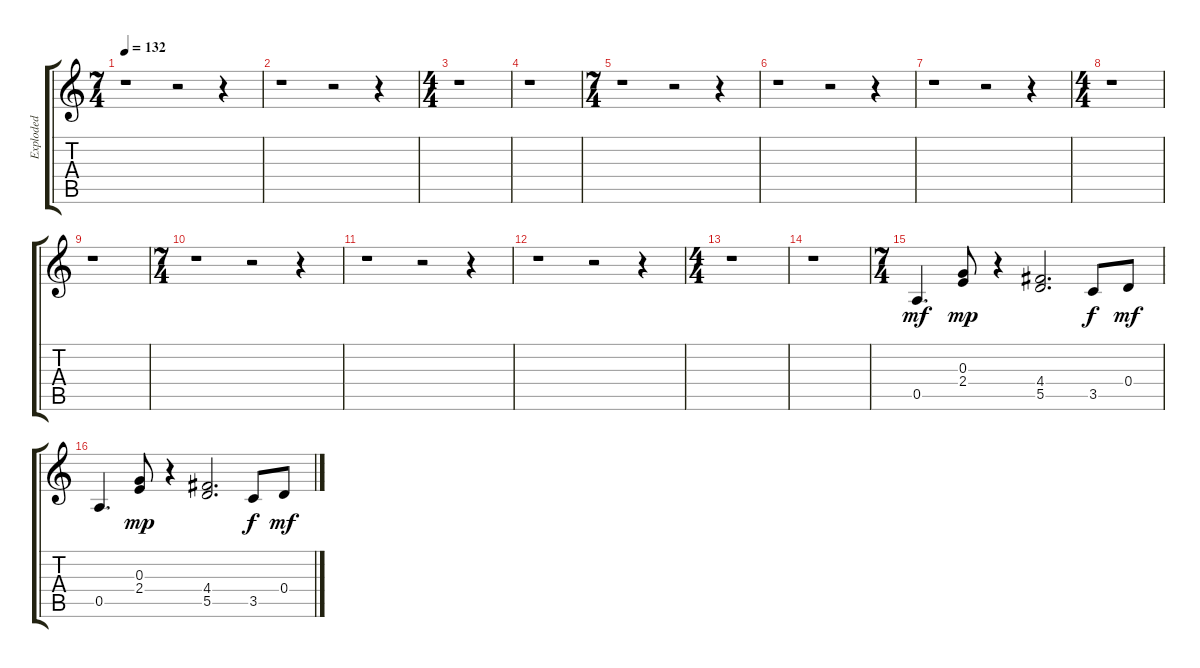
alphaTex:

\track ("Exploded" "Exploded") {instrument electricguitarjazz}
\staff {score tabs}
\tuning (E4 B3 G3 D3 A2 E2) {hide}
\ts (7 4)
\tempo 132
\clef g2
\ks c
r.1{dy f} r.2 r.4 |
r.1 r.2 r.4 |
\ts (4 4)
r.1 |
r.1 |
\ts (7 4)
r.1 r.2 r.4 |
r.1 r.2 r.4 |
r.1 r.2 r.4 |
\ts (4 4)
r.1 |
r.1 |
\ts (7 4)
r.1 r.2 r.4 |
r.1 r.2 r.4 |
r.1 r.2 r.4 |
\ts (4 4)
r.1 |
r.1 |
\ts (7 4)
0.5.4{d dy mf} (0.3 2.4).8{dy mp} r.4 (4.4 5.5).2{d} 3.5.8{dy f} 0.4.8{dy mf} |
0.5.4{d} (0.3 2.4).8{dy mp} r.4 (4.4 5.5).2{d} 3.5.8{dy f} 0.4.8{dy mf}
